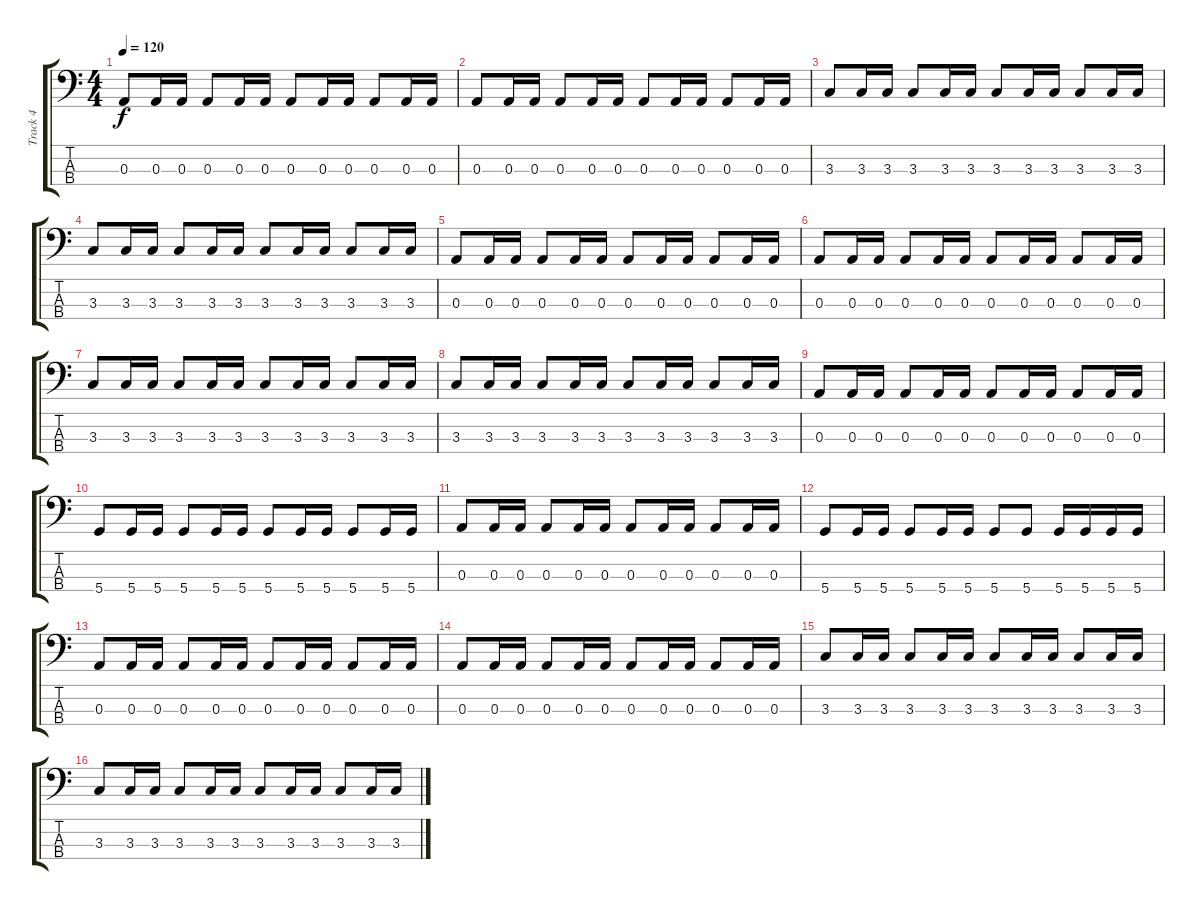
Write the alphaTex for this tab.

\track ("Track 4" "Track 4") {instrument electricbassfinger}
\staff {score tabs}
\tuning (G2 D2 A1 D1) {hide}
\ts (4 4)
\tempo 120
\clef f4
\ks c
0.3.8{dy f} 0.3.16 0.3.16 0.3.8 0.3.16 0.3.16 0.3.8 0.3.16 0.3.16 0.3.8 0.3.16 0.3.16 |
0.3.8 0.3.16 0.3.16 0.3.8 0.3.16 0.3.16 0.3.8 0.3.16 0.3.16 0.3.8 0.3.16 0.3.16 |
3.3.8 3.3.16 3.3.16 3.3.8 3.3.16 3.3.16 3.3.8 3.3.16 3.3.16 3.3.8 3.3.16 3.3.16 |
3.3.8 3.3.16 3.3.16 3.3.8 3.3.16 3.3.16 3.3.8 3.3.16 3.3.16 3.3.8 3.3.16 3.3.16 |
0.3.8 0.3.16 0.3.16 0.3.8 0.3.16 0.3.16 0.3.8 0.3.16 0.3.16 0.3.8 0.3.16 0.3.16 |
0.3.8 0.3.16 0.3.16 0.3.8 0.3.16 0.3.16 0.3.8 0.3.16 0.3.16 0.3.8 0.3.16 0.3.16 |
3.3.8 3.3.16 3.3.16 3.3.8 3.3.16 3.3.16 3.3.8 3.3.16 3.3.16 3.3.8 3.3.16 3.3.16 |
3.3.8 3.3.16 3.3.16 3.3.8 3.3.16 3.3.16 3.3.8 3.3.16 3.3.16 3.3.8 3.3.16 3.3.16 |
0.3.8 0.3.16 0.3.16 0.3.8 0.3.16 0.3.16 0.3.8 0.3.16 0.3.16 0.3.8 0.3.16 0.3.16 |
5.4.8 5.4.16 5.4.16 5.4.8 5.4.16 5.4.16 5.4.8 5.4.16 5.4.16 5.4.8 5.4.16 5.4.16 |
0.3.8 0.3.16 0.3.16 0.3.8 0.3.16 0.3.16 0.3.8 0.3.16 0.3.16 0.3.8 0.3.16 0.3.16 |
5.4.8 5.4.16 5.4.16 5.4.8 5.4.16 5.4.16 5.4.8 5.4.8 5.4.16 5.4.16 5.4.16 5.4.16 |
0.3.8 0.3.16 0.3.16 0.3.8 0.3.16 0.3.16 0.3.8 0.3.16 0.3.16 0.3.8 0.3.16 0.3.16 |
0.3.8 0.3.16 0.3.16 0.3.8 0.3.16 0.3.16 0.3.8 0.3.16 0.3.16 0.3.8 0.3.16 0.3.16 |
3.3.8 3.3.16 3.3.16 3.3.8 3.3.16 3.3.16 3.3.8 3.3.16 3.3.16 3.3.8 3.3.16 3.3.16 |
3.3.8 3.3.16 3.3.16 3.3.8 3.3.16 3.3.16 3.3.8 3.3.16 3.3.16 3.3.8 3.3.16 3.3.16
